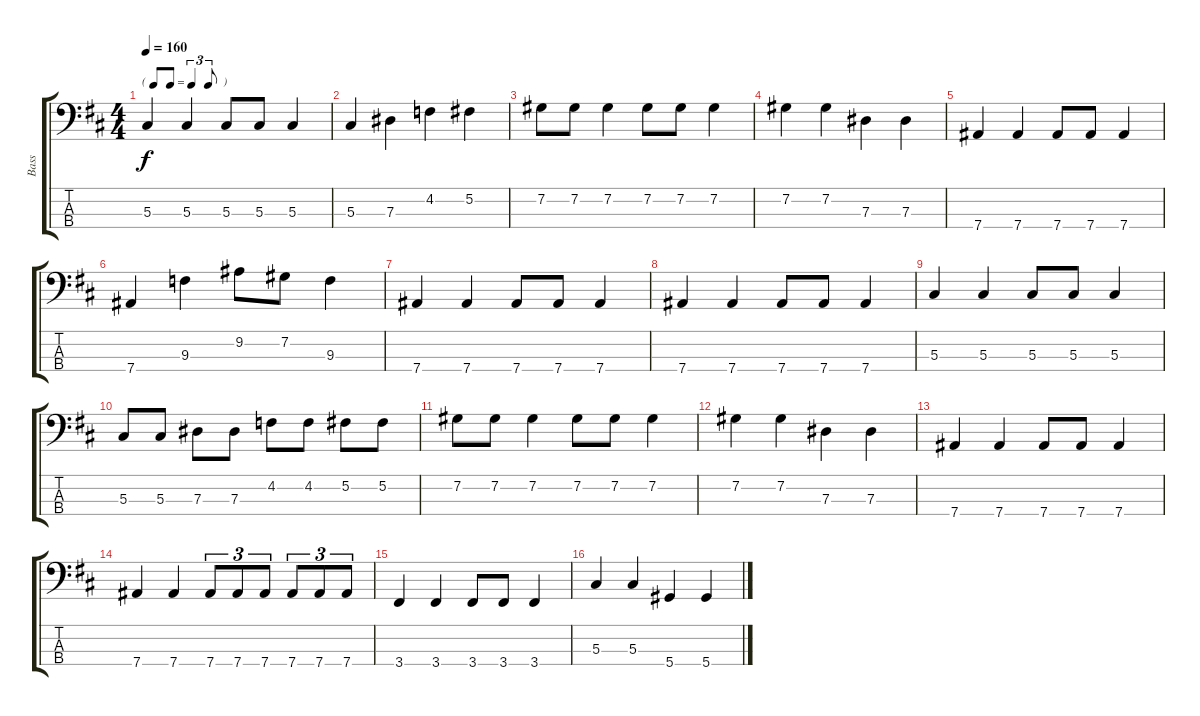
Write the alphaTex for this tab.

\track ("Bass" "Bass") {instrument electricbasspick}
\staff {score tabs}
\tuning (Gb2 Db2 Ab1 Eb1) {hide}
\ts (4 4)
\tf triplet8th
\tempo 160
\clef f4
\ks d
5.3.4{dy f} 5.3.4 5.3.8 5.3.8 5.3.4 |
5.3.4 7.3.4 4.2.4 5.2.4 |
7.2.8 7.2.8 7.2.4 7.2.8 7.2.8 7.2.4 |
7.2.4 7.2.4 7.3.4 7.3.4 |
7.4.4 7.4.4 7.4.8 7.4.8 7.4.4 |
7.4.4 9.3.4 9.2.8 7.2.8 9.3.4 |
7.4.4 7.4.4 7.4.8 7.4.8 7.4.4 |
7.4.4 7.4.4 7.4.8 7.4.8 7.4.4 |
5.3.4 5.3.4 5.3.8 5.3.8 5.3.4 |
5.3.8 5.3.8 7.3.8 7.3.8 4.2.8 4.2.8 5.2.8 5.2.8 |
7.2.8 7.2.8 7.2.4 7.2.8 7.2.8 7.2.4 |
7.2.4 7.2.4 7.3.4 7.3.4 |
7.4.4 7.4.4 7.4.8 7.4.8 7.4.4 |
7.4.4 7.4.4 7.4.8{tu (3 2)} 7.4.8{tu (3 2)} 7.4.8{tu (3 2)} 7.4.8{tu (3 2)} 7.4.8{tu (3 2)} 7.4.8{tu (3 2)} |
3.4.4 3.4.4 3.4.8 3.4.8 3.4.4 |
5.3.4 5.3.4 5.4.4 5.4.4
